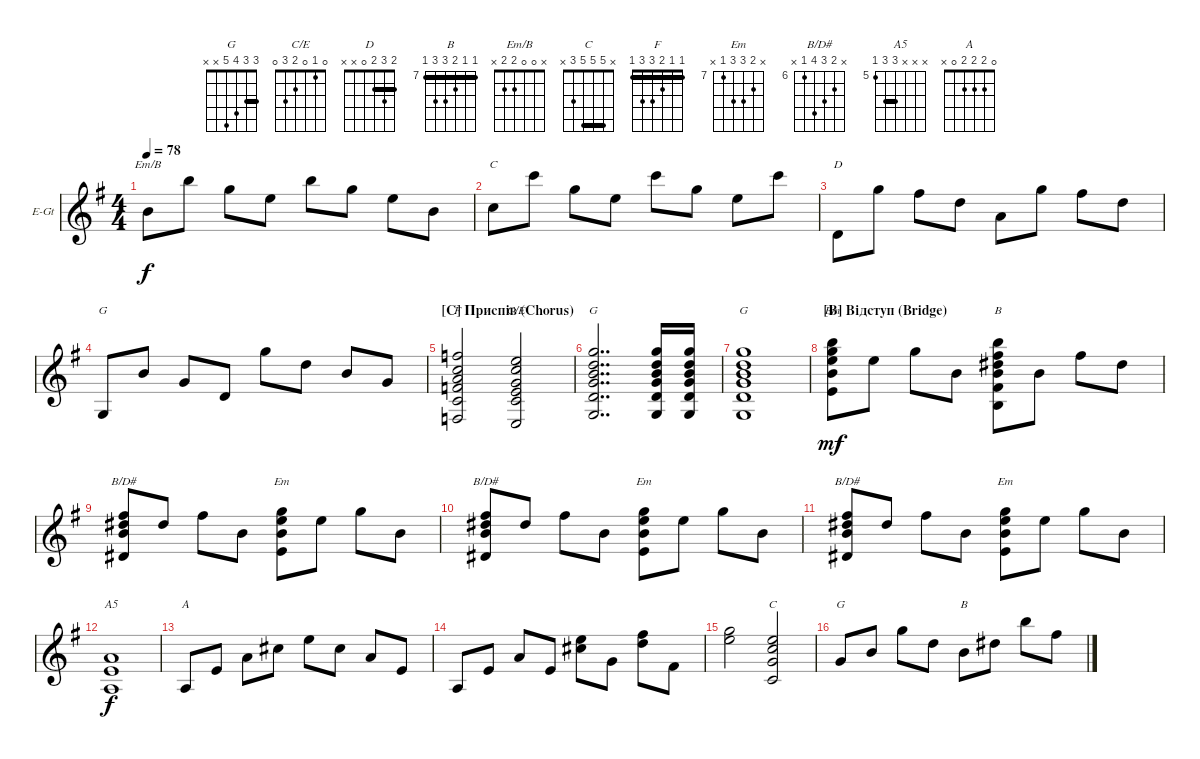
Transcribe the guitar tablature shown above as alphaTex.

\defaultSystemsLayout 4
\bracketExtendMode groupsimilarinstruments
\firstSystemTrackNameOrientation horizontal
\otherSystemsTrackNameOrientation horizontal
\track ("Electric Guitar (Manny Charlton)" "E-Gt") {instrument electricguitarclean}
\staff {score}
\tuning (E4 B3 G3 D3 A2 E2)
\chord ("G" 3 3 4 5 5 3) {barre (3 3)}
\chord ("C/E" 0 1 0 2 3 0)
\chord ("D" 2 3 2 0 x x) {barre 2}
\chord ("B" 2 4 4 4 2 x) {barre 2}
\chord ("Em/B" x 0 0 2 2 x)
\chord ("C" 3 5 5 5 3 x) {barre 3}
\chord ("F" 1 1 2 3 3 1) {barre (1 1)}
\chord ("Em" 7 8 9 9 7 x) {firstfret 7 barre 7}
\chord ("B" 7 7 8 9 9 7) {firstfret 7 barre (7 7)}
\chord ("B/D#" x 7 8 9 6 x) {firstfret 6}
\chord ("Em" x 8 9 9 7 x) {firstfret 7}
\chord ("A5" x x x 7 7 5) {firstfret 5 barre 7}
\chord ("A" 0 2 2 2 0 x)
\chord ("C" x 5 5 5 3 x) {barre (5 5)}
\chord ("G" 3 3 4 5 x x) {barre 3}
\ts (4 4)
\tempo 78
\clef g2
\ks eminor
9.4.8{ch "Em/B" dy f} 7.1.8 8.2.8 9.3.8 7.1.8 8.2.8 9.3.8 9.4.8 |
10.4.8{ch "C"} 8.1.8 8.2.8 9.3.8 8.1.8 8.2.8 9.3.8 8.1.8 |
0.4.8{ch "D"} 3.1.8 2.1.8 3.2.8 2.3.8 3.1.8 2.1.8 3.2.8 |
3.6.8{ch "G"} 4.3.8 5.4.8 5.5.8 3.1.8 3.2.8 4.3.8 5.4.8 |
\section ("C" "Приспів (Chorus)")
(1.6 3.5 3.4 2.3 1.2 1.1).2{ch "F"} (0.6 3.5 2.4 0.3 1.2 0.1).2{ch "C/E"} |
(3.6 5.5 5.4 4.3 3.2 3.1).2{dd ch "G"} (3.6{pm} 5.5{pm} 5.4{pm} 4.3{pm} 3.2{pm} 3.1{pm}).16{bd 33} (3.6{pm} 5.5{pm} 5.4{pm} 4.3{pm} 3.2{pm} 3.1{pm}).16{bu 33} |
(3.6 5.5 5.4 4.3 3.2 3.1).1{ch "G"} |
\section ("B" "Відступ (Bridge)")
(7.5 9.4 9.3 8.2 7.1).8{bd 119 ch "Em" dy mf} 9.3.8 8.2.8 9.4.8 (7.6 9.5 9.4 8.3 7.2 7.1).8{bd 63 ch "B"} 9.4.8 7.2.8 8.3.8 |
(6.5 9.4 8.3 7.2).8{bd 73 ch "B/D#"} 8.3.8 7.2.8 9.4.8 (7.5 9.4 9.3 8.2).8{bd 74 ch "Em"} 9.3.8 8.2.8 9.4.8 |
(6.5 9.4 8.3 7.2).8{bd 60 ch "B/D#"} 8.3.8 7.2.8 9.4.8 (7.5 9.4 9.3 8.2).8{bd 58 ch "Em"} 9.3.8 8.2.8 9.4.8 |
(6.5 9.4 8.3 7.2).8{bd 63 ch "B/D#"} 8.3.8 7.2.8 9.4.8 (7.5 9.4 9.3 8.2).8{bd 58 ch "Em"} 9.3.8 8.2.8 9.4.8 |
(5.6 7.5 7.4).1{ch "A5" dy f} |
0.5.8{ch "A"} 2.4.8 2.3.8 2.2.8 0.1.8 2.2.8 2.3.8 2.4.8 |
0.5.8 2.4.8 2.3.8 2.4.8 (2.2 0.1).8 0.3.8 (3.2 2.1).8 4.4.8 |
(3.1 5.2).2 (3.5 5.4 5.3 5.2).2{ch "C"} |
5.4.8{ch "G"} 4.3.8 3.1.8 3.2.8 9.4.8{ch "B"} 8.3.8 7.1.8 7.2.8
